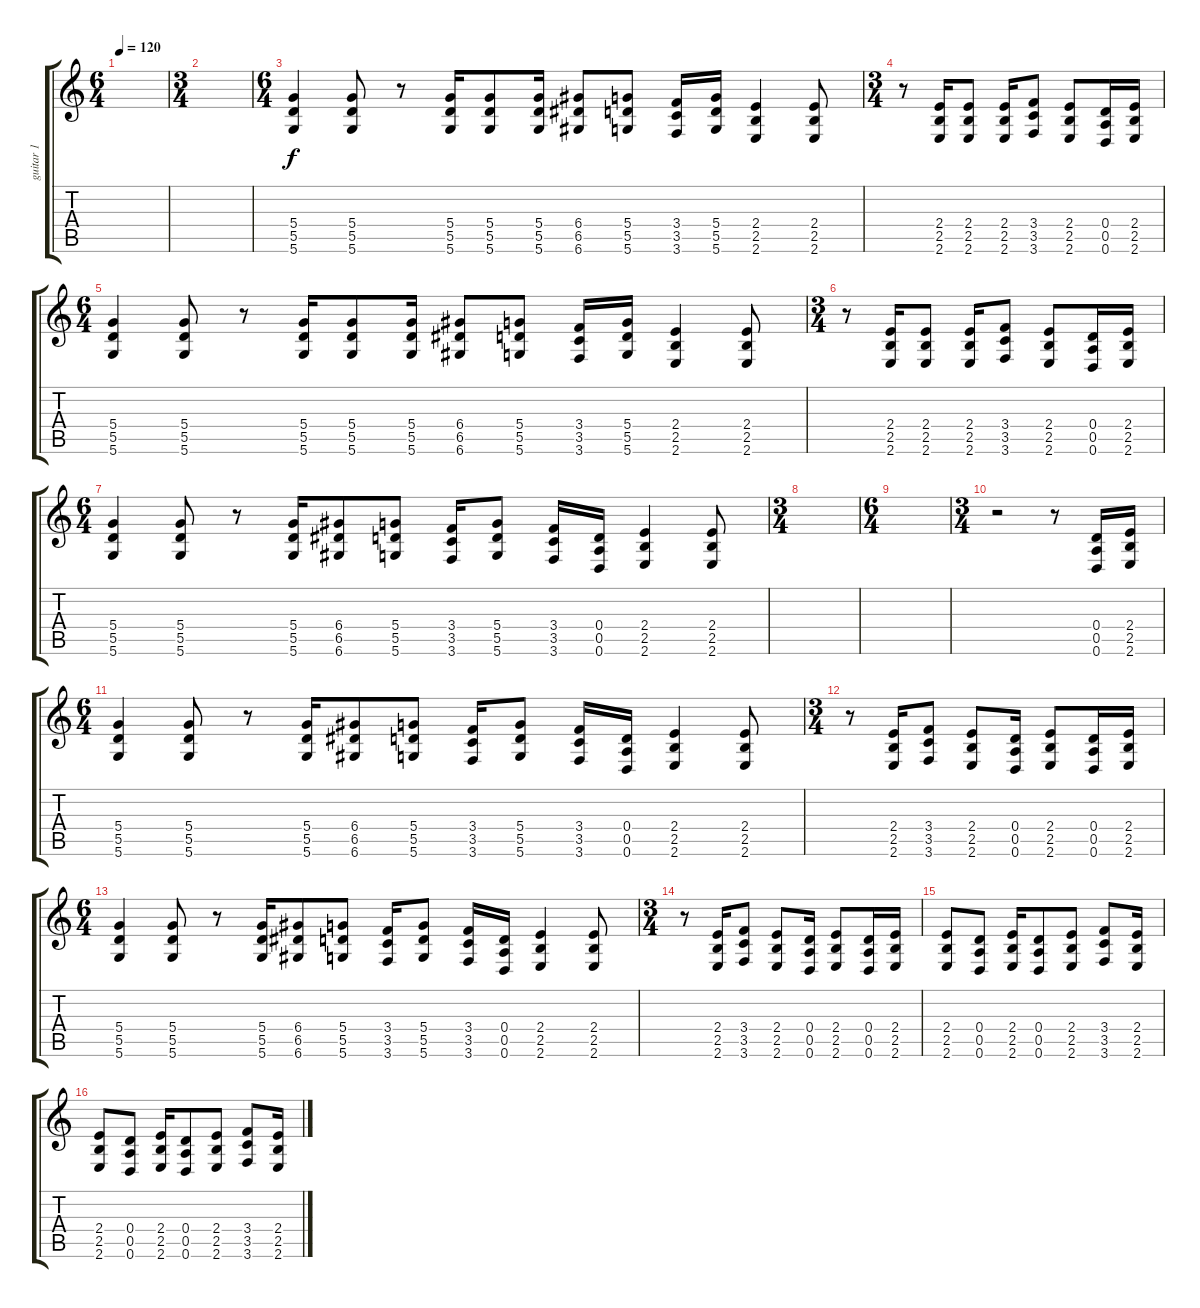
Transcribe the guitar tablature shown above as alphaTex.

\track ("guitar 1" "guitar 1") {instrument overdrivenguitar}
\staff {score tabs}
\tuning (E4 B3 G3 D3 A2 D2) {hide}
\ts (6 4)
\tempo 120
\clef g2
\ks c
|
\ts (3 4)
|
\ts (6 4)
(5.4 5.5 5.6).4 (5.4 5.5 5.6).8 r.8 (5.4 5.5 5.6).16 (5.4 5.5 5.6).8 (5.4 5.5 5.6).16 (6.4 6.5 6.6).8 (5.4 5.5 5.6).8 (3.4 3.5 3.6).16 (5.4 5.5 5.6).16 (2.4 2.5 2.6).4 (2.4 2.5 2.6).8 |
\ts (3 4)
r.8 (2.4 2.5 2.6).16 (2.4 2.5 2.6).8 (2.4 2.5 2.6).16 (3.4 3.5 3.6).8 (2.4 2.5 2.6).8 (0.4 0.5 0.6).16 (2.4 2.5 2.6).16 |
\ts (6 4)
(5.4 5.5 5.6).4 (5.4 5.5 5.6).8 r.8 (5.4 5.5 5.6).16 (5.4 5.5 5.6).8 (5.4 5.5 5.6).16 (6.4 6.5 6.6).8 (5.4 5.5 5.6).8 (3.4 3.5 3.6).16 (5.4 5.5 5.6).16 (2.4 2.5 2.6).4 (2.4 2.5 2.6).8 |
\ts (3 4)
r.8 (2.4 2.5 2.6).16 (2.4 2.5 2.6).8 (2.4 2.5 2.6).16 (3.4 3.5 3.6).8 (2.4 2.5 2.6).8 (0.4 0.5 0.6).16 (2.4 2.5 2.6).16 |
\ts (6 4)
(5.4 5.5 5.6).4 (5.4 5.5 5.6).8 r.8 (5.4 5.5 5.6).16 (6.4 6.5 6.6).8 (5.4 5.5 5.6).8 (3.4 3.5 3.6).16 (5.4 5.5 5.6).8 (3.4 3.5 3.6).16 (0.4 0.5 0.6).16 (2.4 2.5 2.6).4 (2.4 2.5 2.6).8 |
\ts (3 4)
|
\ts (6 4)
|
\ts (3 4)
r.2 r.8 (0.4 0.5 0.6).16 (2.4 2.5 2.6).16 |
\ts (6 4)
(5.4 5.5 5.6).4 (5.4 5.5 5.6).8 r.8 (5.4 5.5 5.6).16 (6.4 6.5 6.6).8 (5.4 5.5 5.6).8 (3.4 3.5 3.6).16 (5.4 5.5 5.6).8 (3.4 3.5 3.6).16 (0.4 0.5 0.6).16 (2.4 2.5 2.6).4 (2.4 2.5 2.6).8 |
\ts (3 4)
r.8 (2.4 2.5 2.6).16 (3.4 3.5 3.6).8 (2.4 2.5 2.6).8 (0.4 0.5 0.6).16 (2.4 2.5 2.6).8 (0.4 0.5 0.6).16 (2.4 2.5 2.6).16 |
\ts (6 4)
(5.4 5.5 5.6).4 (5.4 5.5 5.6).8 r.8 (5.4 5.5 5.6).16 (6.4 6.5 6.6).8 (5.4 5.5 5.6).8 (3.4 3.5 3.6).16 (5.4 5.5 5.6).8 (3.4 3.5 3.6).16 (0.4 0.5 0.6).16 (2.4 2.5 2.6).4 (2.4 2.5 2.6).8 |
\ts (3 4)
r.8 (2.4 2.5 2.6).16 (3.4 3.5 3.6).8 (2.4 2.5 2.6).8 (0.4 0.5 0.6).16 (2.4 2.5 2.6).8 (0.4 0.5 0.6).16 (2.4 2.5 2.6).16 |
(2.4 2.5 2.6).8 (0.4 0.5 0.6).8 (2.4 2.5 2.6).16 (0.4 0.5 0.6).8 (2.4 2.5 2.6).8 (3.4 3.5 3.6).8 (2.4 2.5 2.6).16 |
(2.4 2.5 2.6).8 (0.4 0.5 0.6).8 (2.4 2.5 2.6).16 (0.4 0.5 0.6).8 (2.4 2.5 2.6).8 (3.4 3.5 3.6).8 (2.4 2.5 2.6).16
